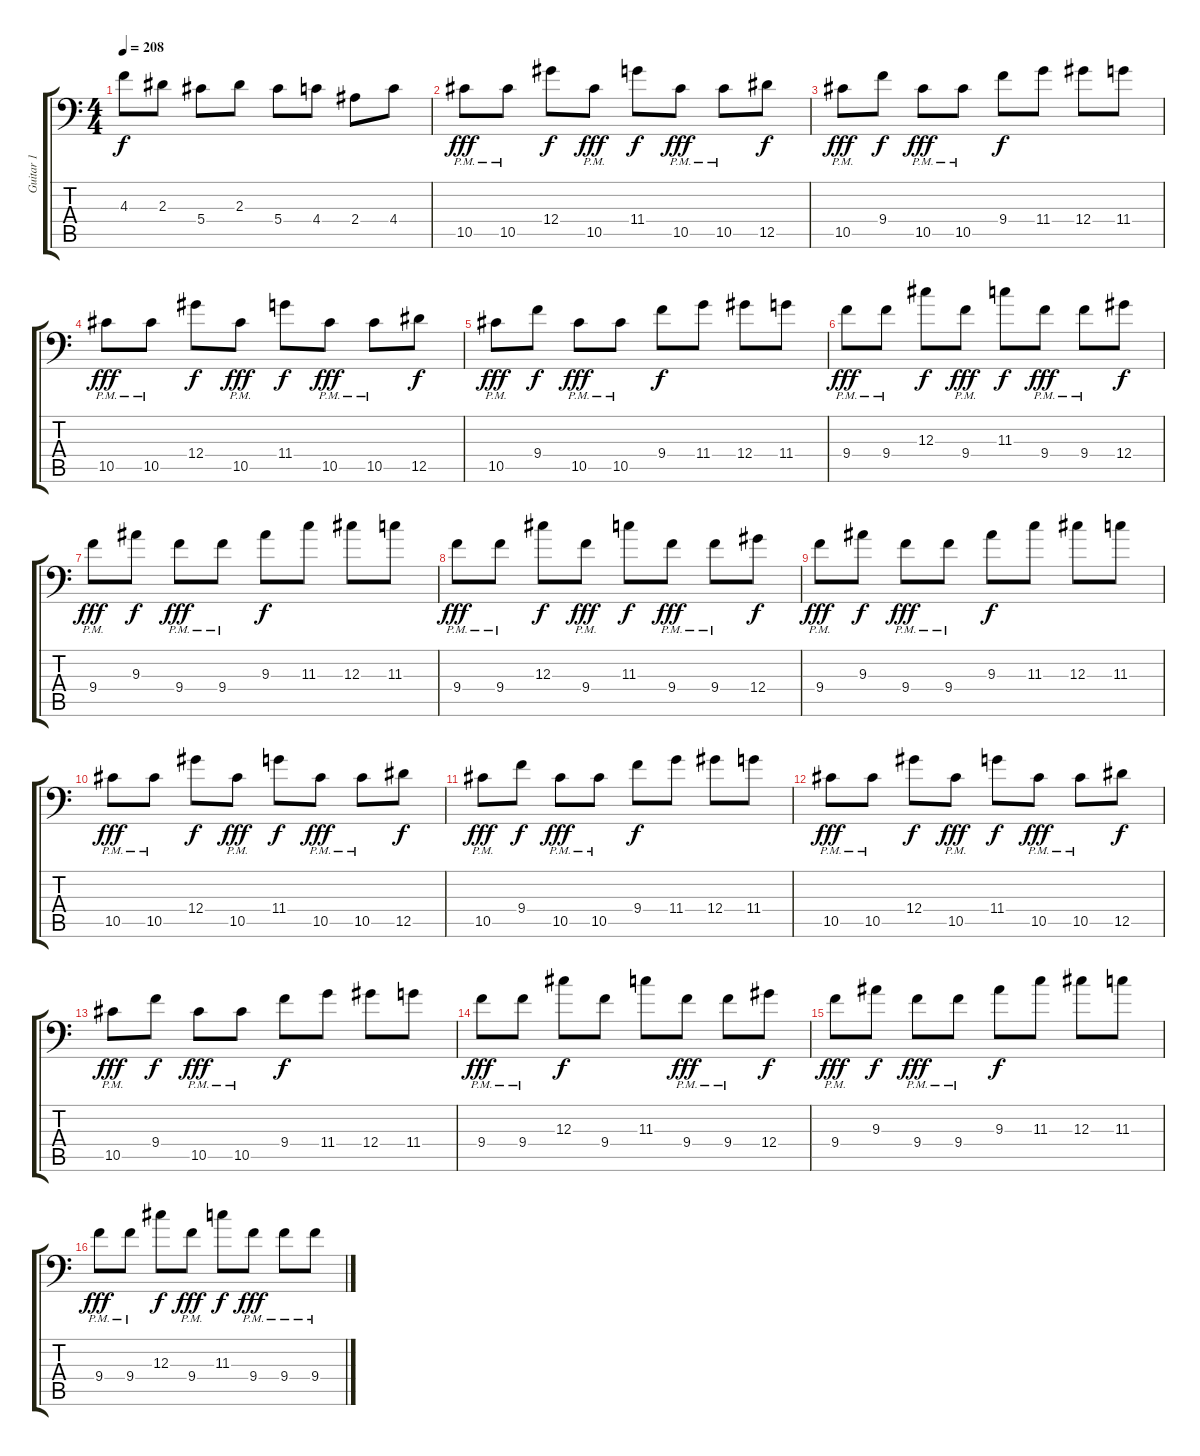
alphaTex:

\track ("Guitar 1" "Guitar 1") {instrument distortionguitar}
\staff {score tabs}
\tuning (Bb3 F3 Db3 Ab2 Eb2 Bb1) {hide}
\ts (4 4)
\tempo 208
\clef f4
\ks c
4.3.8{dy f} 2.3.8 5.4.8 2.3.8 5.4.8 4.4.8 2.4.8 4.4.8 |
10.5{pm}.8{dy fff} 10.5{pm}.8 12.4.8{dy f} 10.5{pm}.8{dy fff} 11.4.8{dy f} 10.5{pm}.8{dy fff} 10.5{pm}.8 12.5.8{dy f} |
10.5{pm}.8{dy fff} 9.4.8{dy f} 10.5{pm}.8{dy fff} 10.5{pm}.8 9.4.8{dy f} 11.4.8 12.4.8 11.4.8 |
10.5{pm}.8{dy fff} 10.5{pm}.8 12.4.8{dy f} 10.5{pm}.8{dy fff} 11.4.8{dy f} 10.5{pm}.8{dy fff} 10.5{pm}.8 12.5.8{dy f} |
10.5{pm}.8{dy fff} 9.4.8{dy f} 10.5{pm}.8{dy fff} 10.5{pm}.8 9.4.8{dy f} 11.4.8 12.4.8 11.4.8 |
9.4{pm}.8{dy fff} 9.4{pm}.8 12.3.8{dy f} 9.4{pm}.8{dy fff} 11.3.8{dy f} 9.4{pm}.8{dy fff} 9.4{pm}.8 12.4.8{dy f} |
9.4{pm}.8{dy fff} 9.3.8{dy f} 9.4{pm}.8{dy fff} 9.4{pm}.8 9.3.8{dy f} 11.3.8 12.3.8 11.3.8 |
9.4{pm}.8{dy fff} 9.4{pm}.8 12.3.8{dy f} 9.4{pm}.8{dy fff} 11.3.8{dy f} 9.4{pm}.8{dy fff} 9.4{pm}.8 12.4.8{dy f} |
9.4{pm}.8{dy fff} 9.3.8{dy f} 9.4{pm}.8{dy fff} 9.4{pm}.8 9.3.8{dy f} 11.3.8 12.3.8 11.3.8 |
10.5{pm}.8{dy fff} 10.5{pm}.8 12.4.8{dy f} 10.5{pm}.8{dy fff} 11.4.8{dy f} 10.5{pm}.8{dy fff} 10.5{pm}.8 12.5.8{dy f} |
10.5{pm}.8{dy fff} 9.4.8{dy f} 10.5{pm}.8{dy fff} 10.5{pm}.8 9.4.8{dy f} 11.4.8 12.4.8 11.4.8 |
10.5{pm}.8{dy fff} 10.5{pm}.8 12.4.8{dy f} 10.5{pm}.8{dy fff} 11.4.8{dy f} 10.5{pm}.8{dy fff} 10.5{pm}.8 12.5.8{dy f} |
10.5{pm}.8{dy fff} 9.4.8{dy f} 10.5{pm}.8{dy fff} 10.5{pm}.8 9.4.8{dy f} 11.4.8 12.4.8 11.4.8 |
9.4{pm}.8{dy fff} 9.4{pm}.8 12.3.8{dy f} 9.4.8 11.3.8 9.4{pm}.8{dy fff} 9.4{pm}.8 12.4.8{dy f} |
9.4{pm}.8{dy fff} 9.3.8{dy f} 9.4{pm}.8{dy fff} 9.4{pm}.8 9.3.8{dy f} 11.3.8 12.3.8 11.3.8 |
9.4{pm}.8{dy fff} 9.4{pm}.8 12.3.8{dy f} 9.4{pm}.8{dy fff} 11.3.8{dy f} 9.4{pm}.8{dy fff} 9.4{pm}.8 9.4{pm}.8
